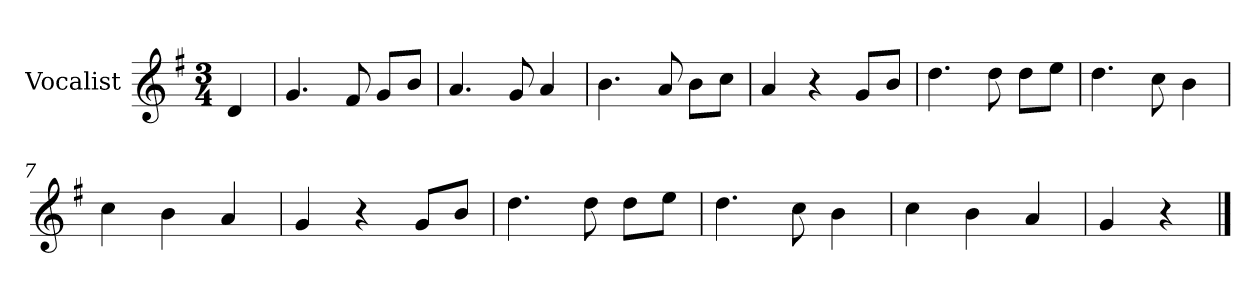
**kern
*part1
*staff1
*I"Vocalist
*k[f#]
*G:
*M3/4
=
4d
=1
4.g
8f#
8gL
8bJ
=2
4.a
8g
4a
=3
4.b
8a
8bL
8ccJ
=4
4a
4r
8gL
8bJ
=5
4.dd
8dd
8ddL
8eeJ
=6
4.dd
8cc
4b
=7
4cc
4b
4a
=8
4g
4r
8gL
8bJ
=9
4.dd
8dd
8ddL
8eeJ
=10
4.dd
8cc
4b
=11
4cc
4b
4a
=12
4g
4r
==
*-
